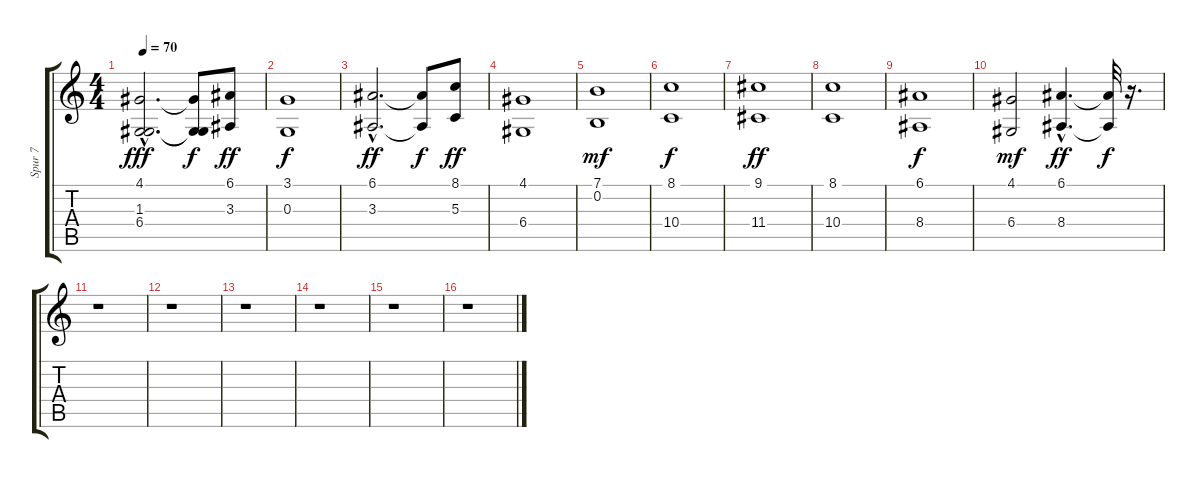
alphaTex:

\track ("Spur 7" "Spur 7") {instrument pad2warm}
\staff {score tabs}
\tuning (E4 B3 G3 D3 A2 E2) {hide}
\ts (4 4)
\tempo 70
\clef g2
\ks c
(4.1{hac} 1.3{hac} 6.4{hac}).2{d dy fff instrument pad2warm} (4.1{t} 1.3{t} 6.4{t}).8{dy f} (6.1 3.3).8{dy ff} |
(3.1 0.3).1{dy f} |
(6.1{hac} 3.3{hac}).2{d dy ff} (6.1{t} 3.3{t}).8{dy f} (8.1 5.3).8{dy ff} |
(4.1 6.4).1 |
(7.1 0.2).1{dy mf} |
(8.1 10.4).1{dy f} |
(9.1 11.4).1{dy ff} |
(8.1 10.4).1 |
(6.1 8.4).1{dy f} |
(4.1 6.4).2{dy mf} (6.1{hac} 8.4{hac}).4{d dy ff} (6.1{t} 8.4{t}).32{dy f} r.16{d} |
r.1 |
r.1 |
r.1 |
r.1 |
r.1 |
r.1
